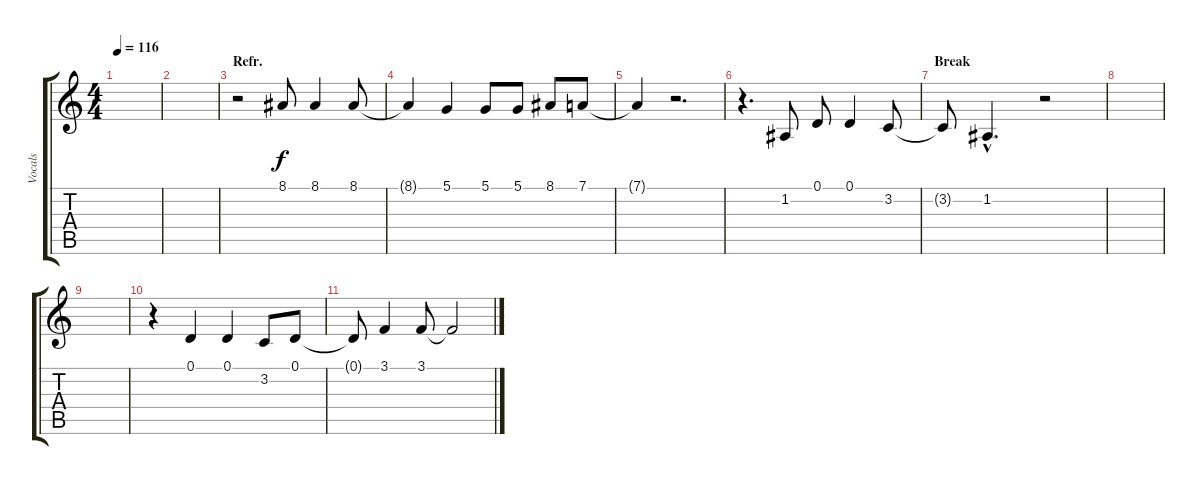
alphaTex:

\track ("Vocals" "Vocals") {instrument violin}
\staff {score tabs}
\tuning (D4 A3 F3 C3 G2 D2) {hide}
\ts (4 4)
\tempo 116
\clef g2
\ks c
|
|
\section ("" "Refr.")
r.2 8.1.8 8.1.4 8.1.8 |
8.1{t}.4 5.1.4 5.1.8 5.1.8 8.1.8 7.1.8 |
7.1{t}.4 r.2{d} |
r.4{d} 1.2.8 0.1.8 0.1.4 3.2.8 |
\section ("" "Break")
3.2{t}.8 1.2{hac}.4{d} r.2 |
|
|
r.4 0.1.4 0.1.4 3.2.8 0.1.8 |
0.1{t}.8 3.1.4 3.1.8 3.1{t}.2
